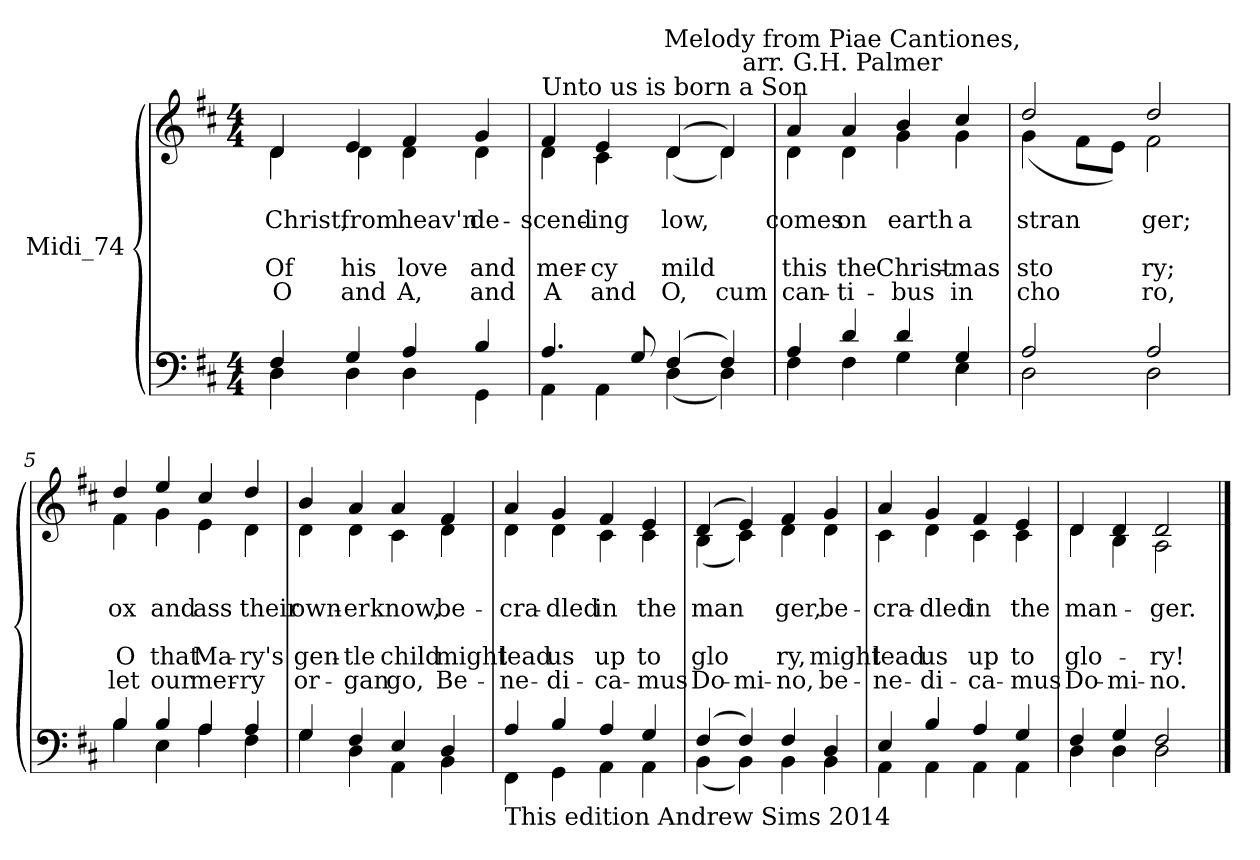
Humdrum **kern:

**kern	**kern	**text	**text	**text	**text	**text
*part2	*part1	*part1	*part1	*part1	*part1	*part1
*staff2	*staff1	*staff1	*staff1	*staff1	*staff1	*staff1
*I"Midi_74	*I"Midi_74	*	*	*	*	*
*clefF4	*clefG2	*	*	*	*	*
*k[f#c#]	*k[f#c#]	*	*	*	*	*
*D:	*D:	*	*	*	*	*
*M4/4	*M4/4	*	*	*	*	*
=1	=1	=1	=1	=1	=1	=1
!	!	!LO:LY:b	!LO:LY:b	!LO:LY:b	!LO:LY:b	!LO:LY:b
.	4qqa/yy	1.	2.	3.	4.	5.
*^	*	*	*	*	*	*
!	!	!LO:TX:a:cj:t=Piae Cantiones,\ntranslated by G.R. Woodward	!	!	!	!	!
!	!	!	!LO:LY:b	!	!LO:LY:b	!	!LO:LY:b
*	*	*^	*	*	*	*	*
!	!	!	!	!	!LO:LY:b	!	!LO:LY:b	!
4F#/	4D\	4d/	4d\	.	Christ,	.	Of	O
!	!	!	!	!LO:LY:b	!	!LO:LY:b	!	!LO:LY:b
!	!	!	!	!	!LO:LY:b	!	!LO:LY:b	!
4G/	4D\	4e/	4d\	.	from	.	his	and
!	!	!	!	!LO:LY:b	!	!LO:LY:b	!	!LO:LY:b
!	!	!	!	!	!LO:LY:b	!	!LO:LY:b	!
4A/	4D\	4f#/	4d\	.	heav'n	.	love	-A,
!	!	!	!	!LO:LY:b	!	!LO:LY:b	!	!LO:LY:b
!	!	!	!	!	!LO:LY:b	!	!LO:LY:b	!
4B/	4GG\	4g/	4d\	.	de-	.	-and	and
=2	=2	=2	=2	=2	=2	=2	=2	=2
!	!	!LO:TX:a:t=Unto us is born a Son	!	!	!	!	!	!
!	!	!	!	!LO:LY:b	!	!LO:LY:b	!	!LO:LY:b
!	!	!	!	!	!LO:LY:b	!	!LO:LY:b	!
4.A/	4AA\	4f#/	4d\	.	scend-	.	-mer-	A
!	!	!	!	!LO:LY:b	!	!LO:LY:b	!	!LO:LY:b
!	!	!	!	!	!LO:LY:b	!	!LO:LY:b	!
.	4AA\	4e/	4c#\	.	-ing	.	cy	-and
8G/	.	.	.	.	.	.	.	.
!	!	!	!	!LO:LY:b	!	!LO:LY:b	!	!LO:LY:b
!	!	!	!	!	!LO:LY:b	!	!LO:LY:b	!
(>4F#/	(<4D\	(>4d/	(<4d\	.	low,	.	mild	O,
!	!	!	!	!	!	!LO:LY:b	!	!
!	!	!	!	!	!	!	!	!LO:LY:b
4F#/)	4D\)	4d/)	4d\)	.	.	.	.	cum
=3	=3	=3	=3	=3	=3	=3	=3	=3
!	!	!	!	!LO:LY:b	!	!LO:LY:b	!	!
!	!	!	!	!	!LO:LY:b	!	!LO:LY:b	!LO:LY:b
4A/	4F#\	4a/	4d\	.	-comes	.	this	can-
!	!	!LO:TX:a:cj:t=Melody from Piae Cantiones,\narr. G.H. Palmer	!	!	!	!	!	!
!	!	!	!	!LO:LY:b	!	!LO:LY:b	!	!
!	!	!	!	!	!LO:LY:b	!	!LO:LY:b	!LO:LY:b
4d	4F#\	4a/	4d\	.	-on	.	the	ti-
!	!	!	!	!LO:LY:b	!	!LO:LY:b	!	!
!	!	!	!	!	!LO:LY:b	!	!LO:LY:b	!LO:LY:b
4d	4G\	4b/	4g\	.	-earth	.	Christ-	-bus
!	!	!	!	!LO:LY:b	!	!LO:LY:b	!	!
!	!	!	!	!	!LO:LY:b	!	!LO:LY:b	!LO:LY:b
4G/	4E\	4cc#/	4g\	.	a	.	mas	in
!!LO:LB:g=z	!!
=4	=4	=4	=4	=4	=4	=4	=4	=4
!	!	!	!	!LO:LY:b	!	!LO:LY:b	!	!
!	!	!	!	!	!LO:LY:b	!	!LO:LY:b	!LO:LY:b
2A/	2D\	2dd/	(<4g\	.	stran	.	sto	cho
.	.	.	8f#\L	.	.	.	.	.
.	.	.	8e\J)	.	.	.	.	.
!	!	!	!	!LO:LY:b	!	!LO:LY:b	!	!
!	!	!	!	!	!LO:LY:b	!	!LO:LY:b	!LO:LY:b
2A/	2D\	2dd/	2f#\	.	ger;	.	ry;	ro,
=5	=5	=5	=5	=5	=5	=5	=5	=5
!	!	!	!	!LO:LY:b	!	!LO:LY:b	!	!LO:LY:b
!	!	!	!	!	!LO:LY:b	!	!LO:LY:b	!
4B/	4B\	4dd/	4f#\	.	ox	.	O	let
!	!	!	!	!LO:LY:b	!	!LO:LY:b	!	!LO:LY:b
!	!	!	!	!	!LO:LY:b	!	!LO:LY:b	!
4B/	4E\	4ee/	4g\	.	and	.	that	our
!	!	!	!	!LO:LY:b	!	!LO:LY:b	!	!LO:LY:b
!	!	!	!	!	!LO:LY:b	!	!LO:LY:b	!
4A/	4A\	4cc#/	4e\	.	ass	.	Ma-	mer-
!	!	!	!	!LO:LY:b	!	!LO:LY:b	!	!LO:LY:b
!	!	!	!	!	!LO:LY:b	!	!LO:LY:b	!
4A/	4F#\	4dd/	4d\	.	-their	.	ry's	ry
=6	=6	=6	=6	=6	=6	=6	=6	=6
!	!	!	!	!LO:LY:b	!	!LO:LY:b	!	!LO:LY:b
!	!	!	!	!	!LO:LY:b	!	!LO:LY:b	!
4G/	4G\	4b/	4d\	.	own-	.	-gen-	or-
!	!	!	!	!LO:LY:b	!	!LO:LY:b	!	!LO:LY:b
!	!	!	!	!	!LO:LY:b	!	!LO:LY:b	!
4F#/	4D\	4a/	4d\	.	-er	.	tle	gan
!	!	!	!	!LO:LY:b	!	!LO:LY:b	!	!LO:LY:b
!	!	!	!	!	!LO:LY:b	!	!LO:LY:b	!
4E/	4AA\	4a/	4c#\	.	know,	.	child	go,
!	!	!	!	!LO:LY:b	!	!LO:LY:b	!	!
!	!	!	!	!	!LO:LY:b	!	!LO:LY:b	!LO:LY:b
4D/	4BB\	4f#/	4d\	.	be-	.	-might	Be-
!!LO:LB:g=z	!!
=7	=7	=7	=7	=7	=7	=7	=7	=7
!LO:TX:b:t=This edition  Andrew Sims 2014	!	!	!	!	!	!	!	!
!	!	!	!	!LO:LY:b	!	!LO:LY:b	!	!
!	!	!	!	!	!LO:LY:b	!	!LO:LY:b	!LO:LY:b
4A/	4FF#\	4a/	4d\	.	cra-	.	-lead	ne-
!	!	!	!	!LO:LY:b	!	!LO:LY:b	!	!
!	!	!	!	!	!LO:LY:b	!	!LO:LY:b	!LO:LY:b
4B/	4GG\	4g/	4d\	.	-dled	.	us	di-
!	!	!	!	!LO:LY:b	!	!LO:LY:b	!	!
!	!	!	!	!	!LO:LY:b	!	!LO:LY:b	!LO:LY:b
4A/	4AA\	4f#/	4c#\	.	-in	.	up	ca-
!	!	!	!	!LO:LY:b	!	!LO:LY:b	!	!
!	!	!	!	!	!LO:LY:b	!	!LO:LY:b	!LO:LY:b
4G/	4AA\	4e/	4c#\	.	-the	.	to	mus
=8	=8	=8	=8	=8	=8	=8	=8	=8
!	!	!	!	!LO:LY:b	!	!LO:LY:b	!	!
!	!	!	!	!	!LO:LY:b	!	!LO:LY:b	!LO:LY:b
(>4F#/	(<4BB\	(>4d/	(<4B\	.	man	.	glo	Do-
!	!	!	!	!	!	!	!	!LO:LY:b
4F#/)	4BB\)	4e/)	4c#\)	.	.	.	.	-mi-
!	!	!	!	!LO:LY:b	!	!LO:LY:b	!	!
!	!	!	!	!	!LO:LY:b	!	!LO:LY:b	!LO:LY:b
4F#/	4BB\	4f#/	4d\	.	-ger,	.	ry,	no,
!	!	!	!	!LO:LY:b	!	!LO:LY:b	!	!
!	!	!	!	!	!LO:LY:b	!	!LO:LY:b	!LO:LY:b
4D/	4BB\	4g/	4d\	.	be-	.	-might	be-
=9	=9	=9	=9	=9	=9	=9	=9	=9
!	!	!	!	!LO:LY:b	!	!LO:LY:b	!	!
!	!	!	!	!	!LO:LY:b	!	!LO:LY:b	!LO:LY:b
4E/	4AA\	4a/	4c#\	.	cra-	.	-lead	ne-
!	!	!	!	!LO:LY:b	!	!LO:LY:b	!	!
!	!	!	!	!	!LO:LY:b	!	!LO:LY:b	!LO:LY:b
4B/	4AA\	4g/	4d\	.	-dled	.	us	di-
!	!	!	!	!LO:LY:b	!	!LO:LY:b	!	!
!	!	!	!	!	!LO:LY:b	!	!LO:LY:b	!LO:LY:b
4A/	4AA\	4f#/	4c#\	.	-in	.	up	ca-
!	!	!	!	!LO:LY:b	!	!LO:LY:b	!	!
!	!	!	!	!	!LO:LY:b	!	!LO:LY:b	!LO:LY:b
4G/	4AA\	4e/	4c#\	.	-the	.	to	mus
=10	=10	=10	=10	=10	=10	=10	=10	=10
!	!	!	!	!LO:LY:b	!	!LO:LY:b	!	!
!	!	!	!	!	!LO:LY:b	!	!LO:LY:b	!LO:LY:b
4F#/	4D\	4d/	4d\	.	man-	.	-glo-	-Do-
!	!	!	!	!	!	!	!	!LO:LY:b
4G/	4D\	4d/	4B\	.	.	.	.	-mi-
!	!	!	!	!LO:LY:b	!	!LO:LY:b	!	!
!	!	!	!	!	!LO:LY:b	!	!LO:LY:b	!LO:LY:b
2F#/	2D\	2d/	2A\	.	-ger.	.	ry!	no.
*v	*v	*	*	*	*	*	*	*
*	*v	*v	*	*	*	*	*
==	==	==	==	==	==	==
*-	*-	*-	*-	*-	*-	*-
